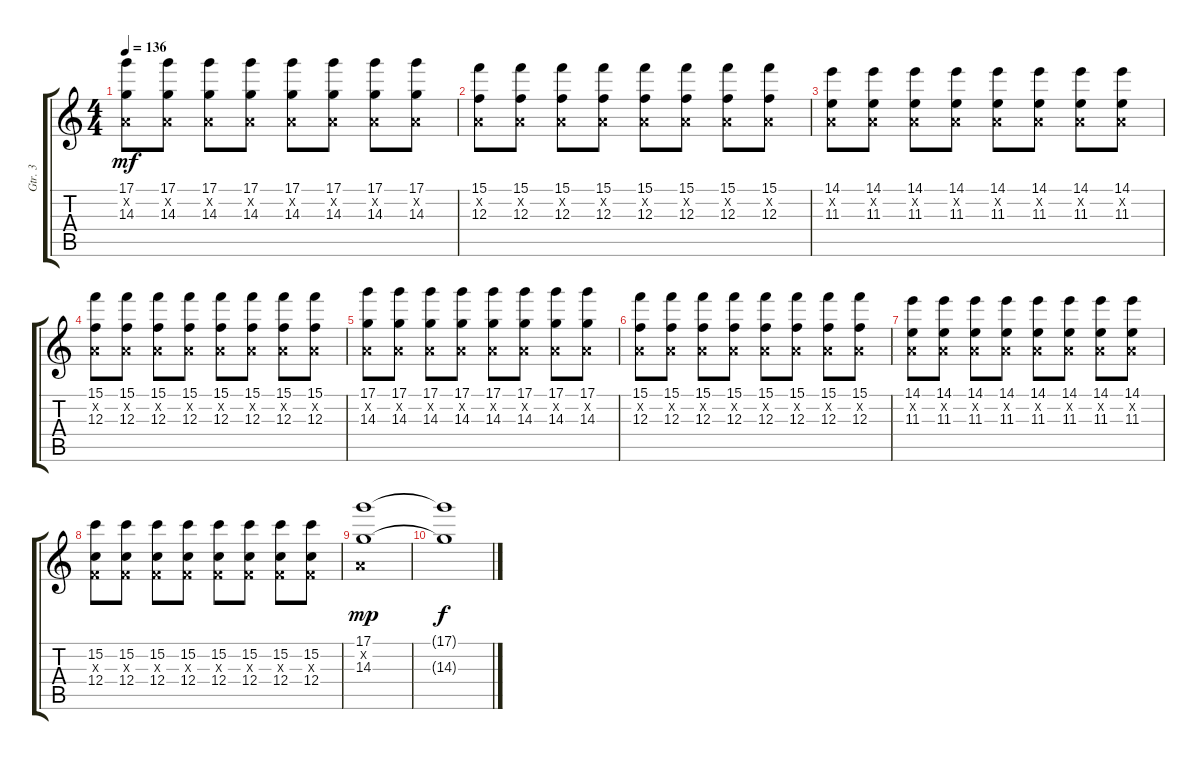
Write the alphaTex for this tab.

\track ("Gtr. 3" "Gtr. 3") {instrument distortionguitar}
\staff {score tabs}
\tuning (D4 A3 F3 C3 G2 D2) {hide}
\ts (4 4)
\tempo 136
\clef g2
\ks c
(17.1 0.2{x} 14.3).8{dy mf} (17.1 0.2{x} 14.3).8 (17.1 0.2{x} 14.3).8 (17.1 0.2{x} 14.3).8 (17.1 0.2{x} 14.3).8 (17.1 0.2{x} 14.3).8 (17.1 0.2{x} 14.3).8 (17.1 0.2{x} 14.3).8 |
(15.1 0.2{x} 12.3).8 (15.1 0.2{x} 12.3).8 (15.1 0.2{x} 12.3).8 (15.1 0.2{x} 12.3).8 (15.1 0.2{x} 12.3).8 (15.1 0.2{x} 12.3).8 (15.1 0.2{x} 12.3).8 (15.1 0.2{x} 12.3).8 |
(14.1 0.2{x} 11.3).8 (14.1 0.2{x} 11.3).8 (14.1 0.2{x} 11.3).8 (14.1 0.2{x} 11.3).8 (14.1 0.2{x} 11.3).8 (14.1 0.2{x} 11.3).8 (14.1 0.2{x} 11.3).8 (14.1 0.2{x} 11.3).8 |
(15.1 0.2{x} 12.3).8 (15.1 0.2{x} 12.3).8 (15.1 0.2{x} 12.3).8 (15.1 0.2{x} 12.3).8 (15.1 0.2{x} 12.3).8 (15.1 0.2{x} 12.3).8 (15.1 0.2{x} 12.3).8 (15.1 0.2{x} 12.3).8 |
(17.1 0.2{x} 14.3).8 (17.1 0.2{x} 14.3).8 (17.1 0.2{x} 14.3).8 (17.1 0.2{x} 14.3).8 (17.1 0.2{x} 14.3).8 (17.1 0.2{x} 14.3).8 (17.1 0.2{x} 14.3).8 (17.1 0.2{x} 14.3).8 |
(15.1 0.2{x} 12.3).8 (15.1 0.2{x} 12.3).8 (15.1 0.2{x} 12.3).8 (15.1 0.2{x} 12.3).8 (15.1 0.2{x} 12.3).8 (15.1 0.2{x} 12.3).8 (15.1 0.2{x} 12.3).8 (15.1 0.2{x} 12.3).8 |
(14.1 0.2{x} 11.3).8 (14.1 0.2{x} 11.3).8 (14.1 0.2{x} 11.3).8 (14.1 0.2{x} 11.3).8 (14.1 0.2{x} 11.3).8 (14.1 0.2{x} 11.3).8 (14.1 0.2{x} 11.3).8 (14.1 0.2{x} 11.3).8 |
(15.2 0.3{x} 12.4).8 (15.2 0.3{x} 12.4).8 (15.2 0.3{x} 12.4).8 (15.2 0.3{x} 12.4).8 (15.2 0.3{x} 12.4).8 (15.2 0.3{x} 12.4).8 (15.2 0.3{x} 12.4).8 (15.2 0.3{x} 12.4).8 |
(17.1 0.2{x} 14.3).1{dy mp} |
(17.1{t} 14.3{t}).1{dy f}
